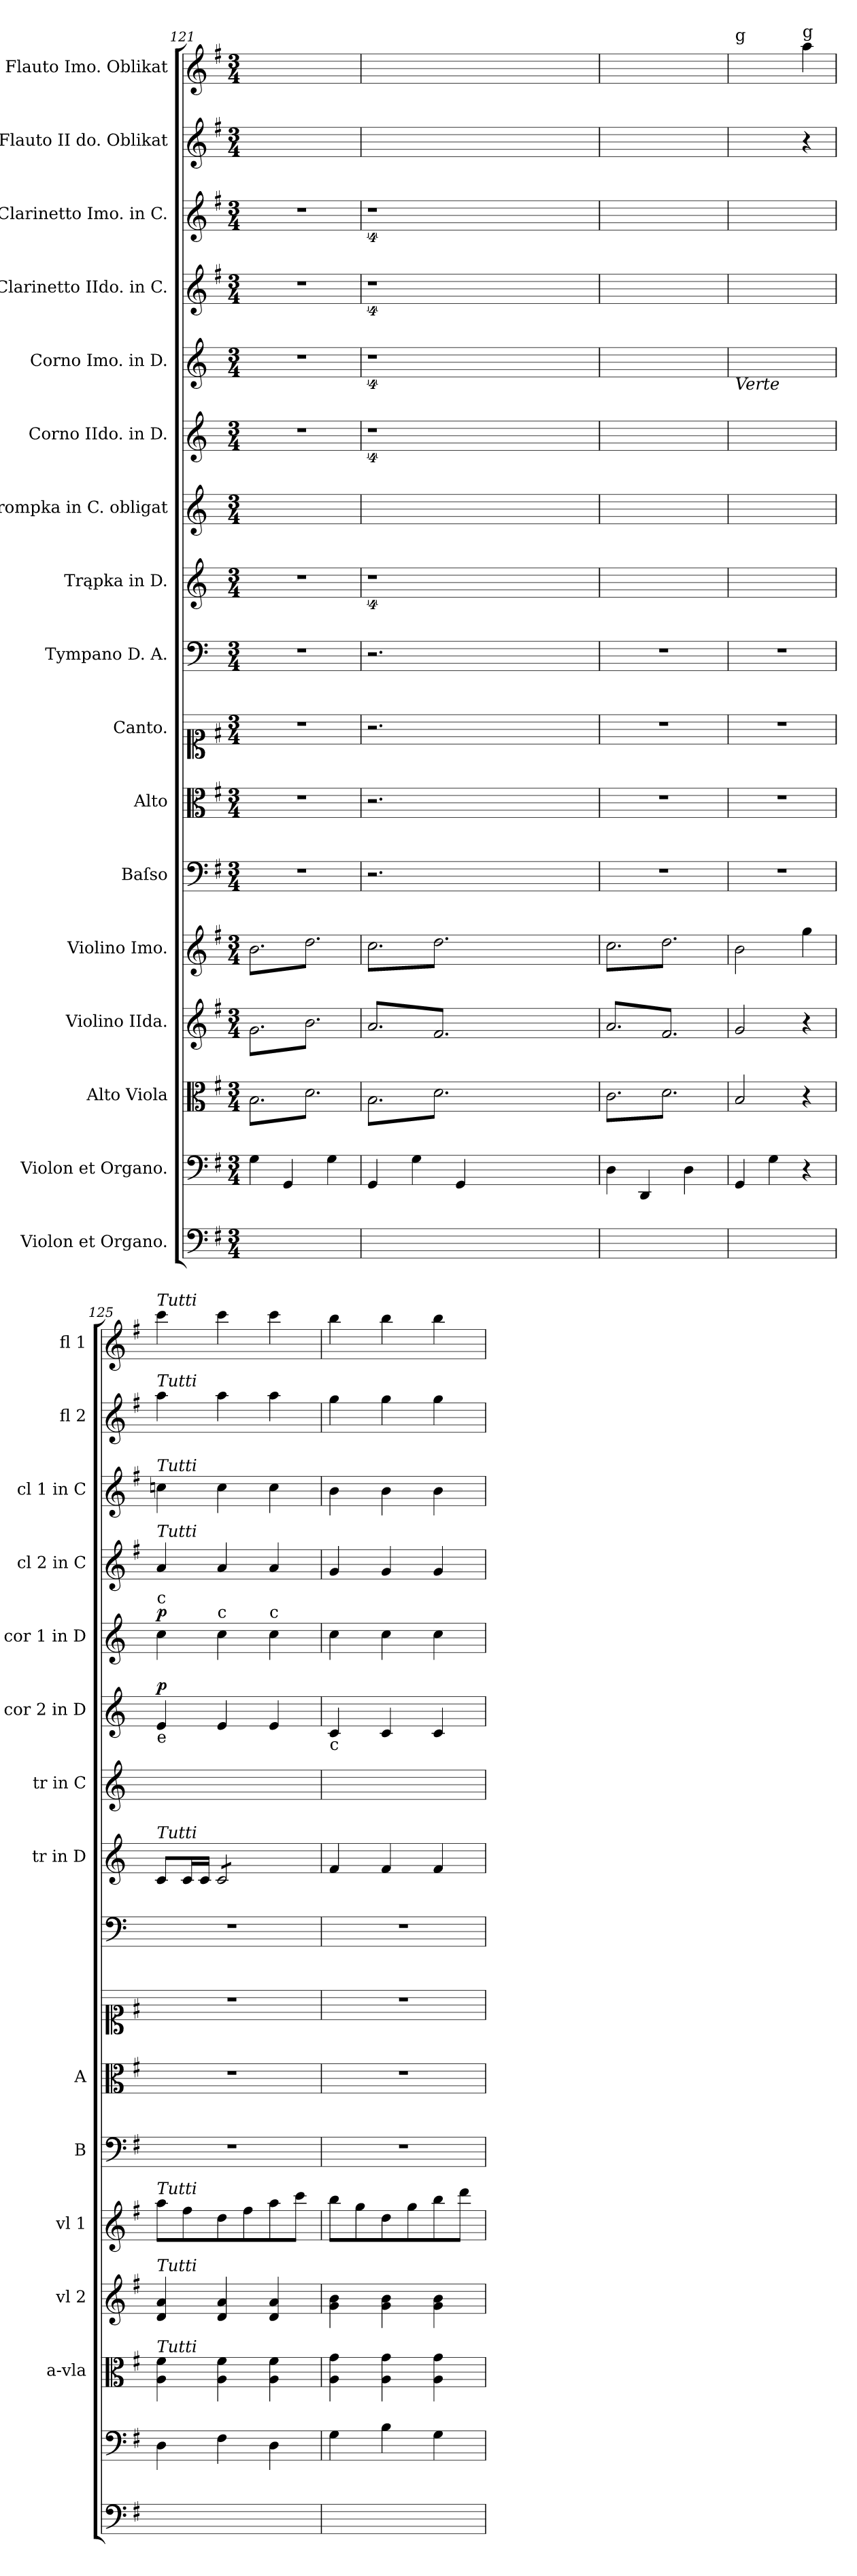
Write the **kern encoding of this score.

**kern	**kern	**kern	**kern	**kern	**kern	**kern	**kern	**kern	**kern	**kern	**kern	**dynam	**kern	**dynam	**kern	**kern	**kern	**kern
*part17	*part16	*part15	*part14	*part13	*part12	*part11	*part10	*part9	*part8	*part7	*part6	*part6	*part5	*part5	*part4	*part3	*part2	*part1
*staff17	*staff16	*staff15	*staff14	*staff13	*staff12	*staff11	*staff10	*staff9	*staff8	*staff7	*staff6	*staff6	*staff5	*staff5	*staff4	*staff3	*staff2	*staff1
*I"Violon et Organo.	*I"Violon et Organo.	*I"Alto Viola	*I"Violino IIda.	*I"Violino Imo.	*I"Baſso	*I"Alto	*I"Canto.	*I"Tympano D. A.	*I"Trąpka in D.	*I"Trompka in C. obligat	*I"Corno IIdo. in D.	*	*I"Corno Imo. in D.	*	*I"Clarinetto IIdo. in C.	*I"Clarinetto Imo. in C.	*I"Flauto II do. Oblikat	*I"Flauto Imo. Oblikat
*	*	*I'a-vla	*I'vl 2	*I'vl 1	*I'B	*I'A	*	*	*I'tr in D	*I'tr in C	*I'cor 2 in D	*	*I'cor 1 in D	*	*I'cl 2 in C	*I'cl 1 in C	*I'fl 2	*I'fl 1
*clefF4	*clefF4	*clefC3	*clefG2	*clefG2	*clefF4	*clefC3	*clefC1	*clefF4	*clefG2	*clefG2	*clefG2	*	*clefG2	*	*clefG2	*clefG2	*clefG2	*clefG2
*	*	*	*	*	*	*	*	*ITrd-1c-2	*ITrd-1c-2	*ITrd-1c-2	*ITrd6c10	*	*ITrd6c10	*	*	*	*	*
*k[f#]	*k[f#]	*k[f#]	*k[f#]	*k[f#]	*k[f#]	*k[f#]	*k[f#]	*k[f#c#]	*k[f#c#]	*k[f#c#]	*k[f#c#]	*	*k[f#c#]	*	*k[f#]	*k[f#]	*k[f#]	*k[f#]
*M3/4	*M3/4	*M3/4	*M3/4	*M3/4	*M3/4	*M3/4	*M3/4	*M3/4	*M3/4	*M3/4	*M3/4	*	*M3/4	*	*M3/4	*M3/4	*M3/4	*M3/4
=121	=121	=121	=121	=121	=121	=121	=121	=121	=121	=121	=121	=121	=121	=121	=121	=121	=121	=121
*	*	*tremolo	*	*	*	*	*	*	*	*	*	*	*	*	*	*	*	*
*	*	*	*tremolo	*	*	*	*	*	*	*	*	*	*	*	*	*	*	*
*	*	*	*	*tremolo	*	*	*	*	*	*	*	*	*	*	*	*	*	*
4G\yy	4G\	(8B\L	(8g\L	(8b\L	2.r	2.r	2.r	2.r	2.r	2.ryy	2.r	.	2.r	.	2.r	2.r	4bb\yy	4ddd\yy
.	.	8d\)	8b\)	8dd\)	.	.	.	.	.	.	.	.	.	.	.	.	.	.
4GG/yy	4GG/	8B\	8g\	8b\	.	.	.	.	.	.	.	.	.	.	.	.	4bb\yy	4ddd\yy
.	.	8d\)	8b\)	8dd\)	.	.	.	.	.	.	.	.	.	.	.	.	.	.
4G\yy	4G\	8B\	8g\	8b\	.	.	.	.	.	.	.	.	.	.	.	.	4bb\yy	4ggg\yy
.	.	8d\)J	8b\)J	8dd\)J	.	.	.	.	.	.	.	.	.	.	.	.	.	.
=122	=122	=122	=122	=122	=122	=122	=122	=122	=122	=122	=122	=122	=122	=122	=122	=122	=122	=122
4GG/yy	4GG/	(8B\L	(8a/L	(8cc\L	2.r	2.r	2.r	2.r	4%9r	2.ryy	4%9r	.	4%9r	.	4%9r	4%9r	8bb\Lyy	8ggg\Lyy
.	.	8d\)	8f#/)	8dd\)	.	.	.	.	.	.	.	.	.	.	.	.	8aa\yy	8fff#\yy
4G\yy	4G\	8B\	8a/	8cc\	.	.	.	.	.	.	.	.	.	.	.	.	8ccc\yy	8eee\yy
.	.	8d\)	8f#/)	8dd\)	.	.	.	.	.	.	.	.	.	.	.	.	8bb\yy	8ddd\yy
4GG/yy	4GG/	8B\	8a/	8cc\	.	.	.	.	.	.	.	.	.	.	.	.	8aa\yy	8ccc\yy
.	.	8d\)J	8f#/)J	8dd\)J	.	.	.	.	.	.	.	.	.	.	.	.	8gg\Jyy	8bb\Jyy
1.ryy	1.ryy	1.ryy	1.ryy	1.ryy	1.ryy	1.ryy	1.ryy	1.ryy	.	1.ryy	.	.	.	.	.	.	1.ryy	1.ryy
.	.	.	.	.	.	.	.	.	.	.	.	.	.	.	.	.	.	.
.	.	.	.	.	.	.	.	.	.	.	.	.	.	.	.	.	.	.
=123	=123	=123	=123	=123	=123	=123	=123	=123	=123	=123	=123	=123	=123	=123	=123	=123	=123	=123
4D\yy	4D\	(8c\L	(8a/L	(8cc\L	2.r	2.r	2.r	2.r	2.ryy	2.ryy	2.ryy	.	2.ryy	.	2.ryy	2.ryy	4cc\yy	4aa\yy
.	.	8d\)	8f#/)	8dd\)	.	.	.	.	.	.	.	.	.	.	.	.	.	.
4DD/yy	4DD/	8c\	8a/	8cc\	.	.	.	.	.	.	.	.	.	.	.	.	8cc\Lyy	8aa\Lyy
.	.	8d\)	8f#/)	8dd\)	.	.	.	.	.	.	.	.	.	.	.	.	8b\yy	8gg#X\yy
4D\yy	4D\	8c\	8a/	8cc\	.	.	.	.	.	.	.	.	.	.	.	.	8cc\yy	8aa\yy
.	.	8d\)J	8f#/)J	8dd\)J	.	.	.	.	.	.	.	.	.	.	.	.	8dd\Jyy	8bb\Jyy
*	*	*	*	*Xtremolo	*	*	*	*	*	*	*	*	*	*	*	*	*	*
*	*	*	*Xtremolo	*	*	*	*	*	*	*	*	*	*	*	*	*	*	*
*	*	*Xtremolo	*	*	*	*	*	*	*	*	*	*	*	*	*	*	*	*
=124	=124	=124	=124	=124	=124	=124	=124	=124	=124	=124	=124	=124	=124	=124	=124	=124	=124	=124
!	!	!	!	!	!	!	!	!	!	!	!	!	!	!	!	!	!	!LO:TX:a:t=g
!	!	!	!	!	!	!	!	!	!	!	!	!	!LO:TX:b:i:t=Verte	!	!	!	!	!
4GG/yy	4GG/	2B/	2g/	2b\	2.r	2.r	2.r	2.r	2.ryy	2.ryy	2.ryy	.	2.ryy	.	2.ryy	2.ryy	2b\yy	2gg\yy
.	.	.	.	.	.	.	.	.	.	.	.	.	.	.	.	.	.	.
4G\yy	4G\	.	.	.	.	.	.	.	.	.	.	.	.	.	.	.	.	.
!	!	!	!	!	!	!	!	!	!	!	!	!	!	!	!	!	!	!LO:TX:a:t=g
4ryy	4r	4r	4r	4gg\	.	.	.	.	.	.	.	.	.	.	.	.	4r	4aa\
=125	=125	=125	=125	=125	=125	=125	=125	=125	=125	=125	=125	=125	=125	=125	=125	=125	=125	=125
!	!	!	!	!	!	!	!	!	!	!	!	!	!	!	!	!	!	!LO:TX:a:i:t=Tutti
!	!	!	!	!	!	!	!	!	!	!	!	!	!	!	!	!	!LO:TX:a:i:t=Tutti	!
!	!	!	!	!	!	!	!	!	!	!	!	!	!	!	!	!LO:TX:a:i:t=Tutti	!	!
!	!	!	!	!	!	!	!	!	!	!	!	!	!	!	!LO:TX:a:i:t=Tutti	!	!	!
!	!	!	!	!	!	!	!	!	!	!	!	!	!LO:TX:a:t=c	!	!	!	!	!
!	!	!	!	!	!	!	!	!	!	!	!LO:TX:b:t=e	!	!	!	!	!	!	!
!	!	!	!	!	!	!	!	!	!LO:TX:a:i:t=Tutti	!	!	!	!	!	!	!	!	!
!	!	!	!	!LO:TX:a:i:t=Tutti	!	!	!	!	!	!	!	!	!	!	!	!	!	!
!	!	!	!LO:TX:a:i:t=Tutti	!	!	!	!	!	!	!	!	!	!	!	!	!	!	!
!	!	!LO:TX:a:i:t=Tutti	!	!	!	!	!	!	!	!	!	!	!	!	!	!	!	!
!	!	!	!	!	!	!	!	!	!	!	!	!LO:DY:a	!	!LO:DY:a	!	!	!	!
4D\yy	4D\	4A\ 4f#\	4d/ 4a/	8aa\L	2.r	2.r	2.r	2.r	8d/L	2.ryy	4F#/	p	4d\	p	4a/	4ccn\	4aa\	4ccc\
.	.	.	.	8ff#\	.	.	.	.	16d/L	.	.	.	.	.	.	.	.	.
.	.	.	.	.	.	.	.	.	16d/JJ	.	.	.	.	.	.	.	.	.
!	!	!	!	!	!	!	!	!	!	!	!	!	!LO:TX:a:t=c	!	!	!	!	!
*	*	*	*	*	*	*	*	*	*tremolo	*	*	*	*	*	*	*	*	*
4F#\yy	4F#\	4A\ 4f#\	4d/ 4a/	8dd\	.	.	.	.	8d/L	.	4F#/	.	4d\	.	4a/	4cc\	4aa\	4ccc\
.	.	.	.	8ff#\	.	.	.	.	8d/	.	.	.	.	.	.	.	.	.
!	!	!	!	!	!	!	!	!	!	!	!	!	!LO:TX:a:t=c	!	!	!	!	!
4D\yy	4D\	4A\ 4f#\	4d/ 4a/	8aa\	.	.	.	.	8d/	.	4F#/	.	4d\	.	4a/	4cc\	4aa\	4ccc\
.	.	.	.	8ccc\J	.	.	.	.	8d/J	.	.	.	.	.	.	.	.	.
*	*	*	*	*	*	*	*	*	*Xtremolo	*	*	*	*	*	*	*	*	*
=126	=126	=126	=126	=126	=126	=126	=126	=126	=126	=126	=126	=126	=126	=126	=126	=126	=126	=126
!	!	!	!	!	!	!	!	!	!	!	!LO:TX:b:t=c	!	!	!	!	!	!	!
4G\yy	4G\	4A\ 4g\	4g\ 4b\	8bb\L	2.r	2.r	2.r	2.r	4g/	2.ryy	4D/	.	4d\	.	4g/	4b\	4gg\	4bb\
.	.	.	.	8gg\	.	.	.	.	.	.	.	.	.	.	.	.	.	.
4B\yy	4B\	4A\ 4g\	4g\ 4b\	8dd\	.	.	.	.	4g/	.	4D/	.	4d\	.	4g/	4b\	4gg\	4bb\
.	.	.	.	8gg\	.	.	.	.	.	.	.	.	.	.	.	.	.	.
4G\yy	4G\	4A\ 4g\	4g\ 4b\	8bb\	.	.	.	.	4g/	.	4D/	.	4d\	.	4g/	4b\	4gg\	4bb\
.	.	.	.	8ddd\J	.	.	.	.	.	.	.	.	.	.	.	.	.	.
=	=	=	=	=	=	=	=	=	=	=	=	=	=	=	=	=	=	=
*-	*-	*-	*-	*-	*-	*-	*-	*-	*-	*-	*-	*-	*-	*-	*-	*-	*-	*-
